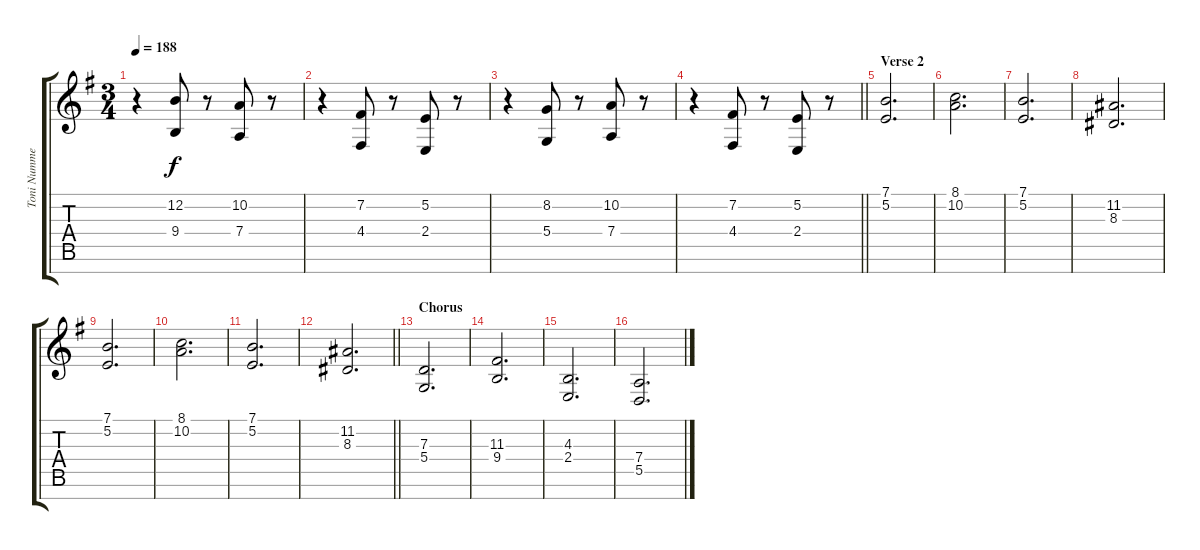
\track ("Toni Nummelin (string pad)" "Toni Numme") {instrument stringensemble1}
\staff {score tabs}
\tuning (E4 B3 G3 D3 A2 E2 B1) {hide}
\ts (3 4)
\tempo 188
\clef g2
\ks eminor
r.4{dy f} (12.2 9.4).8 r.8 (10.2 7.4).8 r.8 |
r.4 (7.2 4.4).8 r.8 (5.2 2.4).8 r.8 |
r.4 (8.2 5.4).8 r.8 (10.2 7.4).8 r.8 |
\barLineRight lightlight
r.4 (7.2 4.4).8 r.8 (5.2 2.4).8 r.8 |
\section ("" "Verse 2")
(7.1 5.2).2{d} |
(8.1 10.2).2{d} |
(7.1 5.2).2{d} |
(11.2 8.3).2{d} |
(7.1 5.2).2{d} |
(8.1 10.2).2{d} |
(7.1 5.2).2{d} |
\barLineRight lightlight
(11.2 8.3).2{d} |
\section ("" "Chorus")
(7.3 5.4).2{d} |
(11.3 9.4).2{d} |
(4.3 2.4).2{d} |
(7.4 5.5).2{d}
